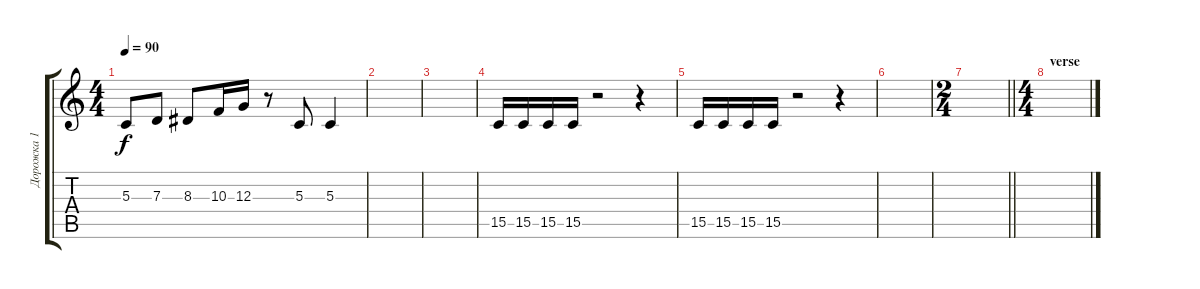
\track ("Дорожка 1" "Дорожка 1") {instrument pad1newage}
\staff {score tabs}
\tuning (E4 B3 G3 D3 A2 E2) {hide}
\ts (4 4)
\tempo 90
\clef g2
\ks c
5.3.8{dy f} 7.3.8 8.3.8 10.3.16 12.3.16 r.8 5.3.8 5.3.4 |
|
|
15.5.16 15.5.16 15.5.16 15.5.16 r.2 r.4 |
15.5.16 15.5.16 15.5.16 15.5.16 r.2 r.4 |
|
\ts (2 4)
\barLineRight lightlight
|
\ts (4 4)
\section ("" "verse")
